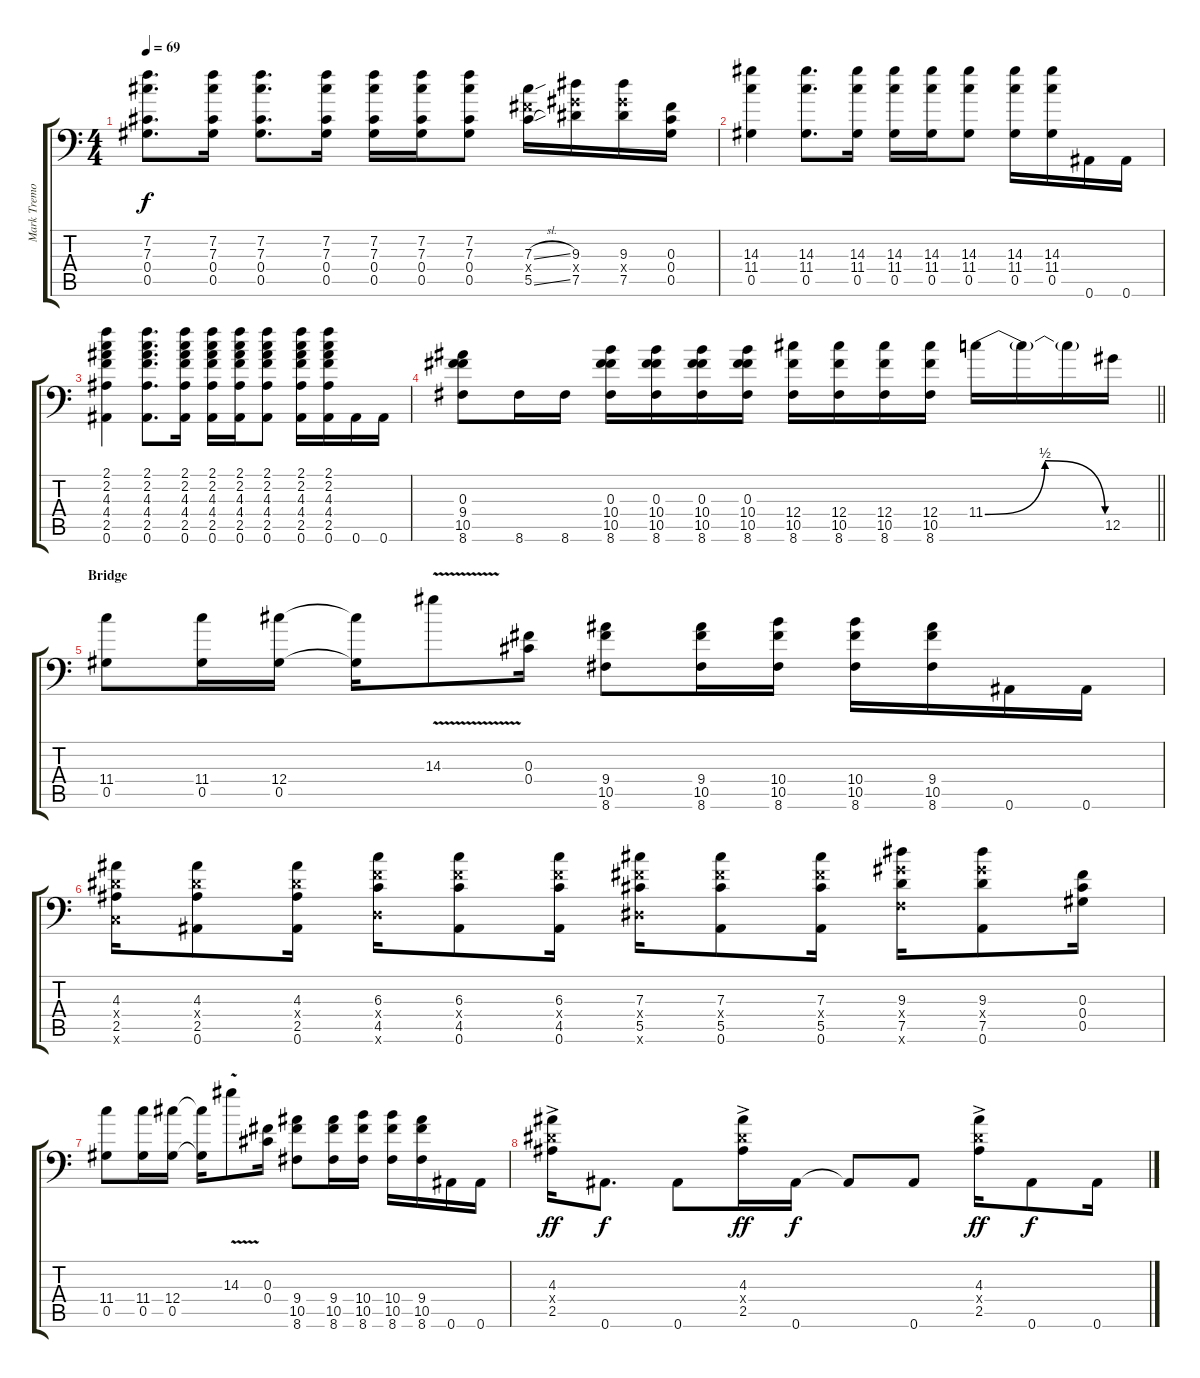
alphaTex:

\track ("Mark Tremonti" "Mark Tremo") {instrument distortionguitar}
\staff {score tabs}
\tuning (Eb4 Bb3 Gb3 Db3 Ab2 Bb1) {hide}
\ts (4 4)
\tempo 69
\clef f4
\ks c
(7.2 7.3 0.4 0.5).8{d dy f} (7.2 7.3 0.4 0.5).16 (7.2 7.3 0.4 0.5).8{d} (7.2 7.3 0.4 0.5).16 (7.2 7.3 0.4 0.5).16 (7.2 7.3 0.4 0.5).16 (7.2 7.3 0.4 0.5).8 (7.3{sl} 5.4{x} 5.5{sl}).16 (9.3 7.4{x} 7.5).16 (9.3 7.4{x} 7.5).16 (0.3 0.4 0.5).16 |
(14.3 11.4 0.5).4 (14.3 11.4 0.5).8{d} (14.3 11.4 0.5).16 (14.3 11.4 0.5).16 (14.3 11.4 0.5).16 (14.3 11.4 0.5).8 (14.3 11.4 0.5).16 (14.3 11.4 0.5).16 0.6.16 0.6.16 |
(2.1 2.2 4.3 4.4 2.5 0.6).4 (2.1 2.2 4.3 4.4 2.5 0.6).8{d} (2.1 2.2 4.3 4.4 2.5 0.6).16 (2.1 2.2 4.3 4.4 2.5 0.6).16 (2.1 2.2 4.3 4.4 2.5 0.6).16 (2.1 2.2 4.3 4.4 2.5 0.6).8 (2.1 2.2 4.3 4.4 2.5 0.6).16 (2.1 2.2 4.3 4.4 2.5 0.6).16 0.6.16 0.6.16 |
\barLineRight lightlight
(0.3 9.4 10.5 8.6).8 8.6.16 8.6.16 (0.3 10.4 10.5 8.6).16 (0.3 10.4 10.5 8.6).16 (0.3 10.4 10.5 8.6).16 (0.3 10.4 10.5 8.6).16 (12.4 10.5 8.6).16 (12.4 10.5 8.6).16 (12.4 10.5 8.6).16 (12.4 10.5 8.6).16 11.4{be (bendrelease 0 0 30 2 30 2 60 0)}.16 11.4{t}.16 11.4{t}.16 12.5.16 |
\section ("" "Bridge")
(11.4 0.5).8 (11.4 0.5).16 (12.4 0.5).16 (12.4{t} 0.5{t}).16 14.3{v}.8 (0.3 0.4).16 (9.4 10.5 8.6).8 (9.4 10.5 8.6).16 (10.4 10.5 8.6).16 (10.4 10.5 8.6).16 (9.4 10.5 8.6).16 0.6.16 0.6.16 |
(4.3 2.4{x} 2.5 2.6{x}).16 (4.3 2.4{x} 2.5 0.6).8 (4.3 2.4{x} 2.5 0.6).16 (6.3 4.4{x} 4.5 4.6{x}).16 (6.3 4.4{x} 4.5 0.6).8 (6.3 4.4{x} 4.5 0.6).16 (7.3 5.4{x} 5.5 5.6{x}).16 (7.3 5.4{x} 5.5 0.6).8 (7.3 5.4{x} 5.5 0.6).16 (9.3 7.4{x} 7.5 7.6{x}).16 (9.3 7.4{x} 7.5 0.6).8 (0.3 0.4 0.5).16 |
(11.4 0.5).8 (11.4 0.5).16 (12.4 0.5).16 (12.4{t} 0.5{t}).16 14.3{v}.8 (0.3 0.4).16 (9.4 10.5 8.6).8 (9.4 10.5 8.6).16 (10.4 10.5 8.6).16 (10.4 10.5 8.6).16 (9.4 10.5 8.6).16 0.6.16 0.6.16 |
(4.3{ac} 2.4{ac x} 2.5{ac}).16{dy ff} 0.6.8{d dy f} 0.6.8 (4.3{ac} 2.4{ac x} 2.5{ac}).16{dy ff} 0.6.16{dy f} 0.6{t}.8 0.6.8 (4.3{ac} 2.4{ac x} 2.5{ac}).16{dy ff} 0.6.8{dy f} 0.6.16
